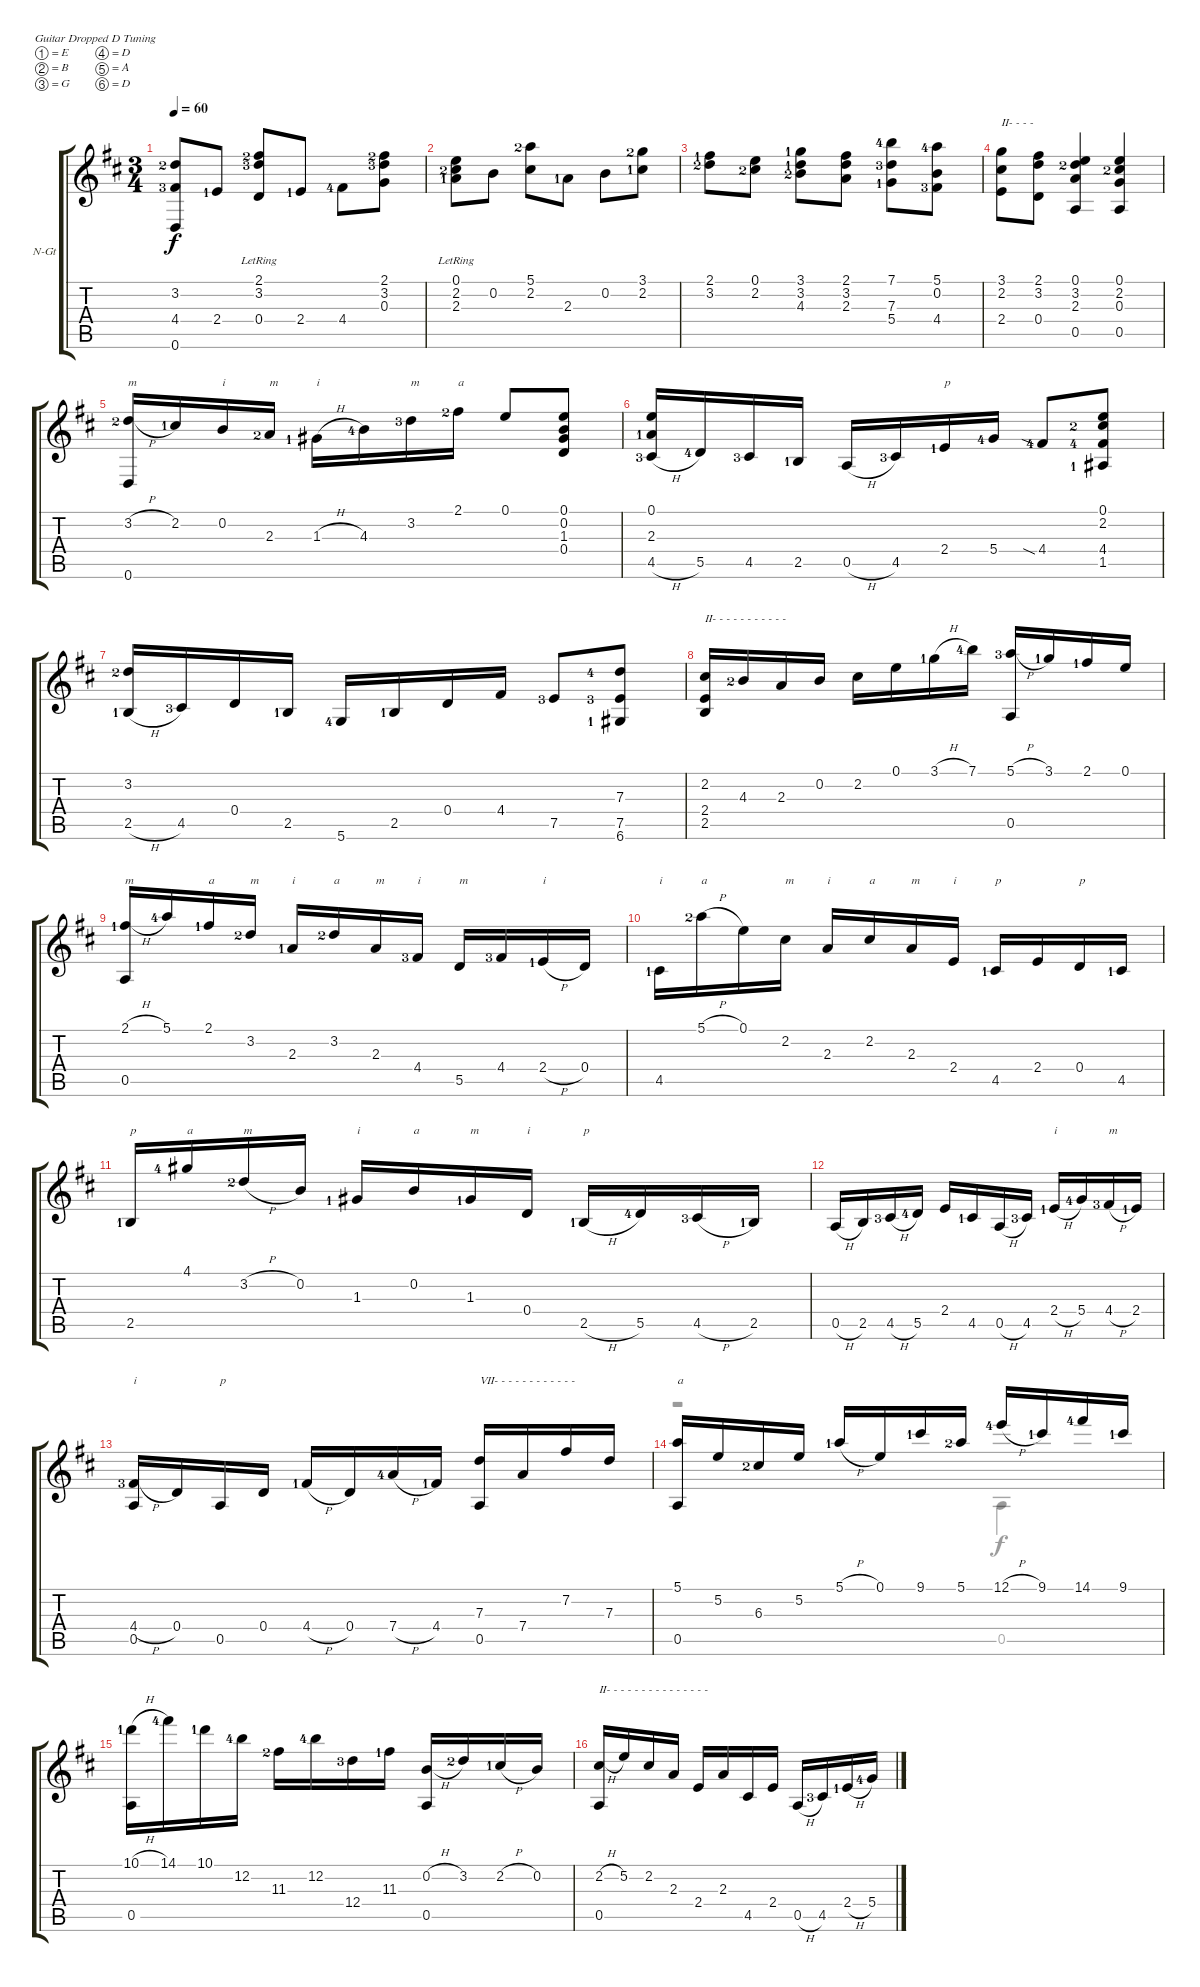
\bracketExtendMode groupsimilarinstruments
\firstSystemTrackNameOrientation horizontal
\otherSystemsTrackNameOrientation horizontal
\track ("Classical Guitar" "N-Gt") {instrument acousticguitarnylon}
\staff {score tabs}
\tuning (E4 B3 G3 D3 A2 D2)
\voice
\ts (3 4)
\tempo 60
\clef g2
\scale
0.510563
\ks bminor
(3.2{lf 3} 4.4{lf 4} 0.6).8{dy f} 2.4{lf 2}.8 (2.1{lr lf 3} 3.2{lr lf 4} 0.4).8 2.4{lf 2}.8 4.4{lf 5}.8 (2.1{lf 3} 3.2{lf 4} 0.3).8 |
\scale
0.489437 (0.1{lr} 2.2{lr lf 3} 2.3{lf 2}).8 0.2.8 (5.1{lf 3} 2.2).8 2.3{lf 2}.8 0.2.8 (3.1{lf 3} 2.2{lf 2}).8 |
\scale
0.556 (2.1{lf 2} 3.2{lf 3}).8 (0.1 2.2{lf 3}).8 (3.1{lf 2} 3.2{lf 2} 4.3{lf 3}).8 (2.1 3.2 2.3).8 (7.1{lf 5} 7.3{lf 4} 5.4{lf 2}).8 (5.1{lf 5} 0.2 4.4{lf 4}).8 |
\scale
0.444 (3.1 2.2 2.4).8{txt "II- - - -"} (2.1 3.2 0.4).8 (0.1 3.2{lf 3} 2.3 0.5).4 (0.1 2.2{lf 3} 0.3 0.5).4 |
\scale
0.571161 (3.2{h lf 3} 0.6).16{txt "m"} 2.2{lf 2}.16 0.2.16{txt "i"} 2.3{lf 3}.16{txt "m"} 1.3{h lf 2}.16{txt "i"} 4.3{lf 5}.16 3.2{lf 4}.16{txt "m"} 2.1{lf 3}.16{txt "a"} 0.1.8 (0.1 0.2 1.3 0.4).8 |
\scale
0.428839 (0.1 2.3{lf 2} 4.5{h lf 4}).16 5.5{lf 5}.16 4.5{lf 4}.16 2.5{lf 2}.16 0.5{h}.16 4.5{lf 4}.16 2.4{lf 2}.16{txt "p"} 5.4{lf 5}.16 4.4{sia lf 5}.8 (0.1 2.2{lf 3} 4.4{lf 5} 1.5{lf 2}).8 |
\scale
0.475104 (3.2{lf 3} 2.5{h lf 2}).16 4.5{lf 4}.16 0.4.16 2.5{lf 2}.16 5.6{lf 5}.16 2.5{lf 2}.16 0.4.16 4.4.16 7.5{lf 4}.8 (7.3{lf 5} 7.5{lf 4} 6.6{lf 2}).8 |
\scale
0.524896 (2.4 2.5 2.2).16{txt "II- - - - - - - - - - -"} 4.3{lf 3}.16 2.3.16 0.2.16 2.2.16 0.1.16 3.1{h lf 2}.16 7.1{lf 5}.16 (5.1{h lf 4} 0.5).16 3.1{lf 2}.16 2.1{lf 2}.16 0.1.16 |
\scale
0.5 (2.1{h lf 2} 0.5).16{txt "m"} 5.1{lf 5}.16 2.1{lf 2}.16{txt "a"} 3.2{lf 3}.16{txt "m"} 2.3{lf 2}.16{txt "i"} 3.2{lf 3}.16{txt "a"} 2.3.16{txt "m"} 4.4{lf 4}.16{txt "i"} 5.5.16{txt "m"} 4.4{lf 4}.16 2.4{h lf 2}.16{txt "i"} 0.4.16 |
\scale
0.5 4.5{lf 2}.16{txt "i"} 5.1{h lf 3}.16{txt "a"} 0.1.16 2.2.16{txt "m"} 2.3.16{txt "i"} 2.2.16{txt "a"} 2.3.16{txt "m"} 2.4.16{txt "i"} 4.5{lf 2}.16{txt "p"} 2.4.16 0.4.16{txt "p"} 4.5{lf 2}.16 |
\scale
0.572402 2.5{lf 2}.16{txt "p"} 4.1{lf 5}.16{txt "a"} 3.2{h lf 3}.16{txt "m"} 0.2.16 1.3{lf 2}.16{txt "i"} 0.2.16{txt "a"} 1.3{lf 2}.16{txt "m"} 0.4.16{txt "i"} 2.5{h lf 2}.16{txt "p"} 5.5{lf 5}.16 4.5{h lf 4}.16 2.5{lf 2}.16 |
\scale
0.427598 0.5{h}.16 2.5.16 4.5{h lf 4}.16 5.5{lf 5}.16 2.4.16 4.5{lf 2}.16 0.5{h}.16 4.5{lf 4}.16 2.4{h lf 2}.16{txt "i"} 5.4{lf 5}.16 4.4{h lf 4}.16{txt "m"} 2.4{lf 2}.16 |
\scale
0.478261 (4.4{h lf 4} 0.5).16{txt "i"} 0.4.16 0.5.16{txt "p"} 0.4.16 4.4{h lf 2}.16 0.4.16 7.4{h lf 5}.16 4.4{lf 2}.16 (7.3 0.5).16{txt "VII- - - - - - - - - - - -"} 7.4.16 7.2.16 7.3.16 |
\scale
0.521739 (0.5 5.1).16{txt "a"} 5.2.16 6.3{lf 3}.16 5.2.16 5.1{h lf 2}.16 0.1.16 9.1{lf 2}.16 5.1{lf 3}.16 12.1{h lf 5}.16 9.1{lf 2}.16 14.1{lf 5}.16 9.1{lf 2}.16 |
\scale
0.535185 (10.1{h lf 2} 0.5).16 14.1{lf 5}.16 10.1{lf 2}.16 12.2{lf 5}.16 11.3{lf 3}.16 12.2{lf 5}.16 12.4{lf 4}.16 11.3{lf 2}.16 (0.2{h} 0.5).16 3.2{lf 3}.16 2.2{h lf 2}.16 0.2.16 |
\scale
0.464815 (2.2{h} 0.5).16{txt "II- - - - - - - - - - - - - - -"} 5.2.16 2.2.16 2.3.16 2.4.16 2.3.16 4.5.16 2.4.16 0.5{h}.16 4.5{lf 4}.16 2.4{h lf 2}.16 5.4{lf 5}.16
\voice
\clef g2
\ottava regular
\simile none
\scale
0.510563
\ks bminor
|
\scale
0.489437 |
\scale
0.556 |
\scale
0.444 |
\scale
0.571161 |
\scale
0.428839 |
\scale
0.475104 |
\scale
0.524896 |
\scale
0.5 |
\scale
0.5 |
\scale
0.572402 |
\scale
0.427598 |
\scale
0.478261 |
\scale
0.521739 r.2 0.5.4 |
\scale
0.535185 |
\scale
0.464815
